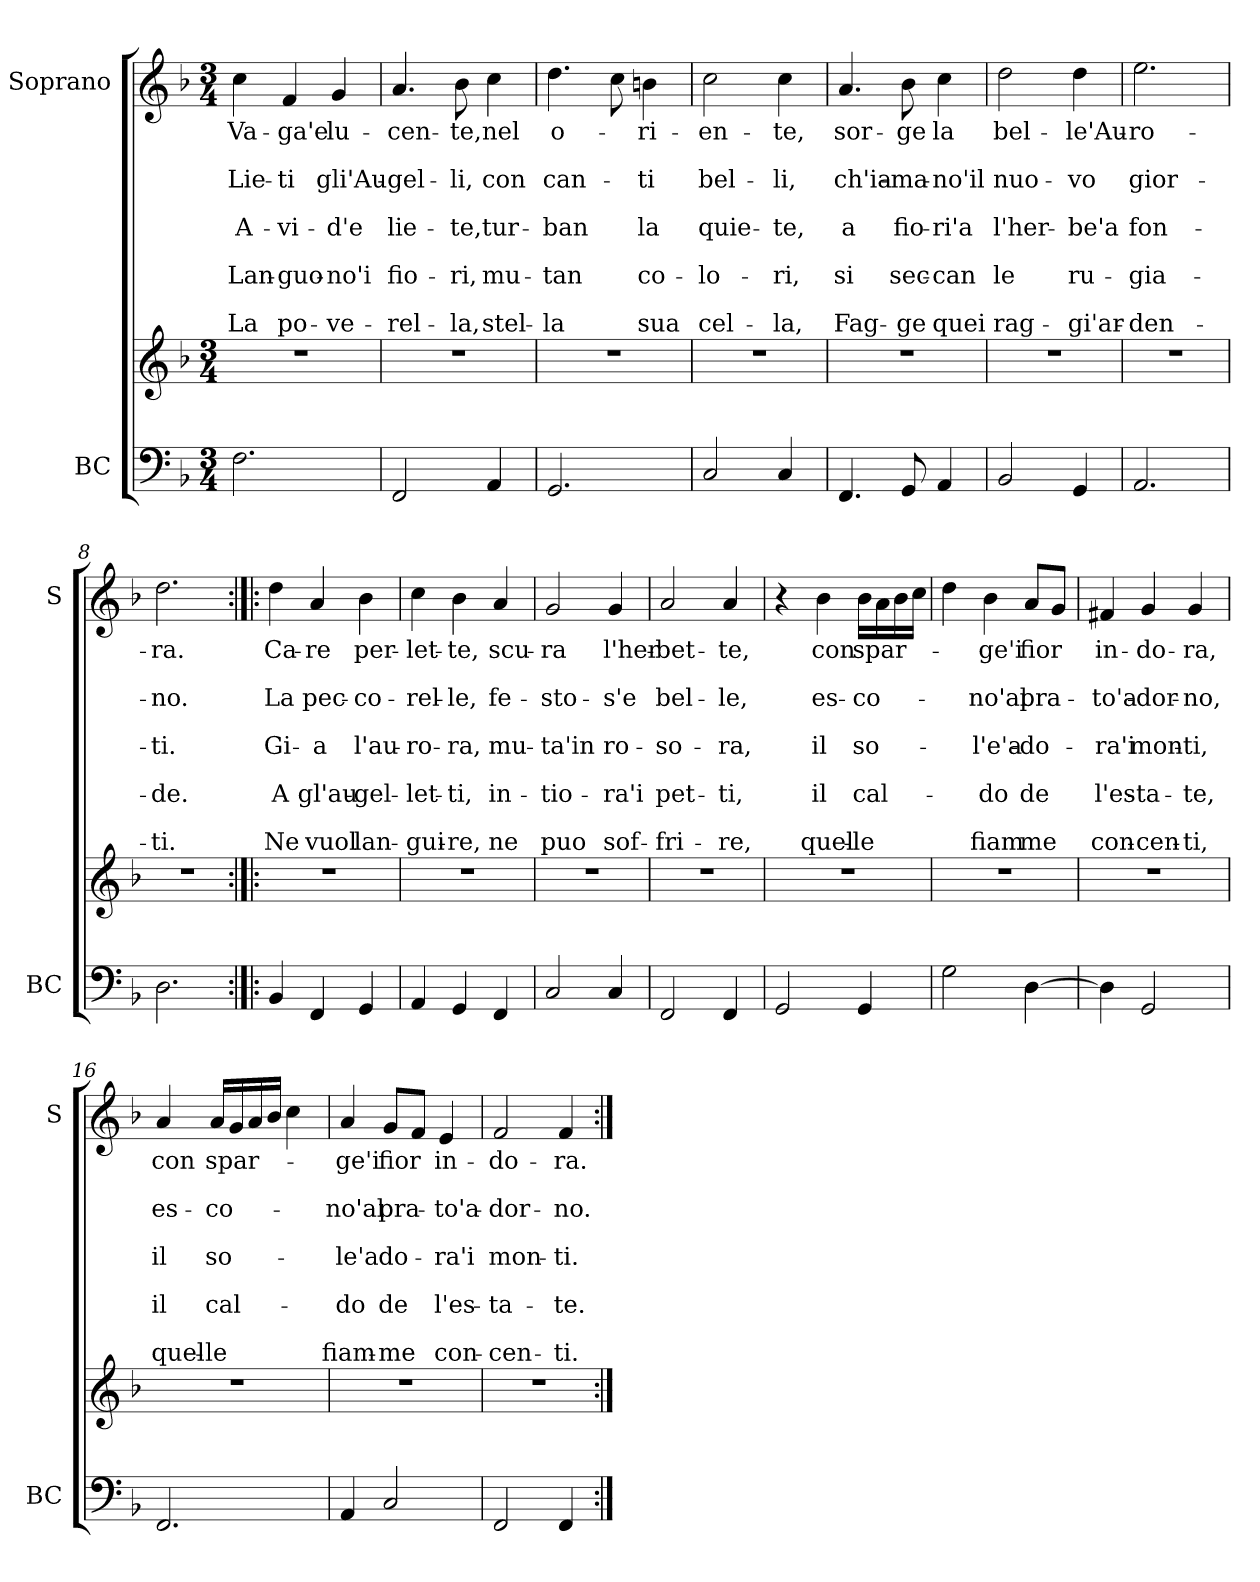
**kern	**kern	**kern	**text	**text	**text	**text	**text	**text	**text	**text	**text
*part2	*part2	*part1	*part1	*part1	*part1	*part1	*part1	*part1	*part1	*part1	*part1
*staff3	*staff2	*staff1	*staff1	*staff1	*staff1	*staff1	*staff1	*staff1	*staff1	*staff1	*staff1
*I"BC	*	*I"Soprano	*	*	*	*	*	*	*	*	*
*I'BC	*	*I'S	*	*	*	*	*	*	*	*	*
*clefF4	*clefG2	*clefG2	*	*	*	*	*	*	*	*	*
*k[b-]	*k[b-]	*k[b-]	*	*	*	*	*	*	*	*	*
*F:	*F:	*F:	*	*	*	*	*	*	*	*	*
*M3/4	*M3/4	*M3/4	*	*	*	*	*	*	*	*	*
=1	=1	=1	=1	=1	=1	=1	=1	=1	=1	=1	=1
!	!	!	!LO:LY:b	!	!LO:LY:b	!	!LO:LY:b	!	!LO:LY:b	!	!LO:LY:b
2.F\	2.r	4cc\	Va-	.	Lie-	.	A-	.	Lan-	.	La
!	!	!	!LO:LY:b	!	!LO:LY:b	!	!LO:LY:b	!	!LO:LY:b	!	!LO:LY:b
.	.	4f/	-ga'e	.	-ti	.	-vi-	.	-guo-	.	po-
!	!	!	!LO:LY:b	!	!LO:LY:b	!	!LO:LY:b	!	!LO:LY:b	!	!LO:LY:b
.	.	4g/	lu-	.	gli'Au-	.	-d'e	.	-no'i	.	-ve-
=2	=2	=2	=2	=2	=2	=2	=2	=2	=2	=2	=2
!	!	!	!LO:LY:b	!	!LO:LY:b	!	!LO:LY:b	!	!LO:LY:b	!	!LO:LY:b
2FF/	2.r	4.a/	-cen-	.	-gel-	.	lie-	.	fio-	.	-rel-
!	!	!	!LO:LY:b	!	!LO:LY:b	!	!LO:LY:b	!	!LO:LY:b	!	!LO:LY:b
.	.	8b-\	-te,	.	-li,	.	-te,	.	-ri,	.	-la,
!	!	!	!LO:LY:b	!	!LO:LY:b	!	!LO:LY:b	!	!LO:LY:b	!	!LO:LY:b
4AA/	.	4cc\	nel	.	con	.	tur-	.	mu-	.	stel-
=3	=3	=3	=3	=3	=3	=3	=3	=3	=3	=3	=3
!	!	!	!LO:LY:b	!	!LO:LY:b	!	!LO:LY:b	!	!LO:LY:b	!	!LO:LY:b
2.GG/	2.r	4.dd\	o-	.	can-	.	-ban	.	-tan	.	-la
.	.	8cc\	.	.	.	.	.	.	.	.	.
!	!	!	!LO:LY:b	!	!LO:LY:b	!	!LO:LY:b	!	!LO:LY:b	!	!LO:LY:b
.	.	4bn\	-ri-	.	-ti	.	la	.	co-	.	sua
=4	=4	=4	=4	=4	=4	=4	=4	=4	=4	=4	=4
!	!	!	!LO:LY:b	!	!LO:LY:b	!	!LO:LY:b	!	!LO:LY:b	!	!LO:LY:b
2C/	2.r	2cc\	-en-	.	bel-	.	quie-	.	-lo-	.	cel-
!	!	!	!LO:LY:b	!	!LO:LY:b	!	!LO:LY:b	!	!LO:LY:b	!	!LO:LY:b
4C/	.	4cc\	-te,	.	-li,	.	-te,	.	-ri,	.	-la,
!!LO:LB:g=z
=5	=5	=5	=5	=5	=5	=5	=5	=5	=5	=5	=5
!	!	!	!LO:LY:b	!	!LO:LY:b	!	!LO:LY:b	!	!LO:LY:b	!	!LO:LY:b
4.FF/	2.r	4.a/	sor-	.	ch'ia-	.	a	.	si	.	Fag-
!	!	!	!LO:LY:b	!	!LO:LY:b	!	!LO:LY:b	!	!LO:LY:b	!	!LO:LY:b
8GG/	.	8b-\	-ge	.	-ma-	.	fio-	.	sec-	.	-ge
!	!	!	!LO:LY:b	!	!LO:LY:b	!	!LO:LY:b	!	!LO:LY:b	!	!LO:LY:b
4AA/	.	4cc\	la	.	-no'il	.	-ri'a	.	-can	.	quei
=6	=6	=6	=6	=6	=6	=6	=6	=6	=6	=6	=6
!	!	!	!LO:LY:b	!	!LO:LY:b	!	!LO:LY:b	!	!LO:LY:b	!	!LO:LY:b
2BB-/	2.r	2dd\	bel-	.	nuo-	.	l'her-	.	le	.	rag-
!	!	!	!LO:LY:b	!	!LO:LY:b	!	!LO:LY:b	!	!LO:LY:b	!	!LO:LY:b
4GG/	.	4dd\	-le'Au-	.	-vo	.	-be'a	.	ru-	.	-gi'ar-
=7	=7	=7	=7	=7	=7	=7	=7	=7	=7	=7	=7
!	!	!	!LO:LY:b	!	!LO:LY:b	!	!LO:LY:b	!	!LO:LY:b	!	!LO:LY:b
2.AA/	2.r	2.ee\	-ro-	.	gior-	.	fon-	.	-gia-	.	-den-
=8	=8	=8	=8	=8	=8	=8	=8	=8	=8	=8	=8
!	!	!	!LO:LY:b	!	!LO:LY:b	!	!LO:LY:b	!	!LO:LY:b	!	!LO:LY:b
2.D\	2.r	2.dd\	-ra.	.	-no.	.	-ti.	.	-de.	.	-ti.
!!LO:PB:g=z
=9:|!|:	=9:|!|:	=9:|!|:	=9:|!|:	=9:|!|:	=9:|!|:	=9:|!|:	=9:|!|:	=9:|!|:	=9:|!|:	=9:|!|:	=9:|!|:
!	!	!	!LO:LY:b	!	!LO:LY:b	!	!LO:LY:b	!	!LO:LY:b	!	!LO:LY:b
4BB-/	2.r	4dd\	Ca-	.	La	.	Gi-	.	A	.	Ne
!	!	!	!LO:LY:b	!	!LO:LY:b	!	!LO:LY:b	!	!LO:LY:b	!	!LO:LY:b
4FF/	.	4a/	-re	.	pec-	.	-a	.	gl'au-	.	vuol
!	!	!	!LO:LY:b	!	!LO:LY:b	!	!LO:LY:b	!	!LO:LY:b	!	!LO:LY:b
4GG/	.	4b-\	per-	.	-co-	.	l'au-	.	-gel-	.	lan-
=10	=10	=10	=10	=10	=10	=10	=10	=10	=10	=10	=10
!	!	!	!LO:LY:b	!	!LO:LY:b	!	!LO:LY:b	!	!LO:LY:b	!	!LO:LY:b
4AA/	2.r	4cc\	-let-	.	-rel-	.	-ro-	.	-let-	.	-gui-
!	!	!	!LO:LY:b	!	!LO:LY:b	!	!LO:LY:b	!	!LO:LY:b	!	!LO:LY:b
4GG/	.	4b-\	-te,	.	-le,	.	-ra,	.	-ti,	.	-re,
!	!	!	!LO:LY:b	!	!LO:LY:b	!	!LO:LY:b	!	!LO:LY:b	!	!LO:LY:b
4FF/	.	4a/	scu-	.	fe-	.	mu-	.	in-	.	ne
=11	=11	=11	=11	=11	=11	=11	=11	=11	=11	=11	=11
!	!	!	!LO:LY:b	!	!LO:LY:b	!	!LO:LY:b	!	!LO:LY:b	!	!LO:LY:b
2C/	2.r	2g/	-ra	.	-sto-	.	-ta'in	.	-tio-	.	puo
!	!	!	!LO:LY:b	!	!LO:LY:b	!	!LO:LY:b	!	!LO:LY:b	!	!LO:LY:b
4C/	.	4g/	l'her-	.	-s'e	.	ro-	.	-ra'i	.	sof-
=12	=12	=12	=12	=12	=12	=12	=12	=12	=12	=12	=12
!	!	!	!LO:LY:b	!	!LO:LY:b	!	!LO:LY:b	!	!LO:LY:b	!	!LO:LY:b
2FF/	2.r	2a/	-bet-	.	bel-	.	-so-	.	pet-	.	-fri-
!	!	!	!LO:LY:b	!	!LO:LY:b	!	!LO:LY:b	!	!LO:LY:b	!	!LO:LY:b
4FF/	.	4a/	-te,	.	-le,	.	-ra,	.	-ti,	.	-re,
=13	=13	=13	=13	=13	=13	=13	=13	=13	=13	=13	=13
2GG/	2.r	4r	.	.	.	.	.	.	.	.	.
!	!	!	!LO:LY:b	!	!LO:LY:b	!	!LO:LY:b	!	!LO:LY:b	!	!LO:LY:b
.	.	4b-\	con	.	es-	.	il	.	il	.	quel-
!	!	!	!LO:LY:b	!	!LO:LY:b	!	!LO:LY:b	!	!LO:LY:b	!	!LO:LY:b
4GG/	.	16b-\LL	spar-	.	-co-	.	so-	.	cal-	.	-le
.	.	16a\	.	.	.	.	.	.	.	.	.
.	.	16b-\	.	.	.	.	.	.	.	.	.
.	.	16cc\JJ	.	.	.	.	.	.	.	.	.
!!LO:LB:g=z
=14	=14	=14	=14	=14	=14	=14	=14	=14	=14	=14	=14
2G\	2.r	4dd\	.	.	.	.	.	.	.	.	.
!	!	!	!LO:LY:b	!	!LO:LY:b	!	!LO:LY:b	!	!LO:LY:b	!	!LO:LY:b
.	.	4b-\	-ge'i	.	-no'al	.	-l'e'a-	.	-do	.	fiam
!	!	!	!LO:LY:b	!	!LO:LY:b	!	!LO:LY:b	!	!LO:LY:b	!	!LO:LY:b
[4D\	.	8a/L	fior	.	pra-	.	-do-	.	de	.	me
.	.	8g/J	.	.	.	.	.	.	.	.	.
=15	=15	=15	=15	=15	=15	=15	=15	=15	=15	=15	=15
!	!	!	!LO:LY:b	!	!LO:LY:b	!	!LO:LY:b	!	!LO:LY:b	!	!LO:LY:b
4D\]	2.r	4f#X/	in-	.	-to'a-	.	-ra'i	.	l'es-	.	con-
!	!	!	!LO:LY:b	!	!LO:LY:b	!	!LO:LY:b	!	!LO:LY:b	!	!LO:LY:b
2GG/	.	4g/	-do-	.	-dor-	.	mon-	.	-ta-	.	-cen-
!	!	!	!LO:LY:b	!	!LO:LY:b	!	!LO:LY:b	!	!LO:LY:b	!	!LO:LY:b
.	.	4g/	-ra,	.	-no,	.	-ti,	.	-te,	.	-ti,
=16	=16	=16	=16	=16	=16	=16	=16	=16	=16	=16	=16
!	!	!	!LO:LY:b	!	!LO:LY:b	!	!LO:LY:b	!	!LO:LY:b	!	!LO:LY:b
2.FF/	2.r	4a/	con	.	es-	.	il	.	il	.	quel-
!	!	!	!LO:LY:b	!	!LO:LY:b	!	!LO:LY:b	!	!LO:LY:b	!	!LO:LY:b
.	.	16a/LL	spar-	.	-co-	.	so-	.	cal-	.	-le
.	.	16g/	.	.	.	.	.	.	.	.	.
.	.	16a/	.	.	.	.	.	.	.	.	.
.	.	16b-/JJ	.	.	.	.	.	.	.	.	.
.	.	4cc\	.	.	.	.	.	.	.	.	.
=17	=17	=17	=17	=17	=17	=17	=17	=17	=17	=17	=17
!	!	!	!LO:LY:b	!	!LO:LY:b	!	!LO:LY:b	!	!LO:LY:b	!	!LO:LY:b
4AA/	2.r	4a/	-ge'i	.	-no'al	.	-le'a	.	-do	.	fiam-
!	!	!	!LO:LY:b	!	!LO:LY:b	!	!LO:LY:b	!	!LO:LY:b	!	!LO:LY:b
2C/	.	8g/L	fior	.	pra-	.	do-	.	de	.	-me
.	.	8f/J	.	.	.	.	.	.	.	.	.
!	!	!	!LO:LY:b	!	!LO:LY:b	!	!LO:LY:b	!	!LO:LY:b	!	!LO:LY:b
.	.	4e/	in-	.	-to'a-	.	-ra'i	.	l'es-	.	con-
=18	=18	=18	=18	=18	=18	=18	=18	=18	=18	=18	=18
!	!	!	!LO:LY:b	!	!LO:LY:b	!	!LO:LY:b	!	!LO:LY:b	!	!LO:LY:b
2FF/	2.r	2f/	-do-	.	-dor-	.	mon-	.	-ta-	.	-cen-
!	!	!	!LO:LY:b	!	!LO:LY:b	!	!LO:LY:b	!	!LO:LY:b	!	!LO:LY:b
4FF/	.	4f/	-ra.	.	-no.	.	-ti.	.	-te.	.	-ti.
=:|!	=:|!	=:|!	=:|!	=:|!	=:|!	=:|!	=:|!	=:|!	=:|!	=:|!	=:|!
*-	*-	*-	*-	*-	*-	*-	*-	*-	*-	*-	*-
